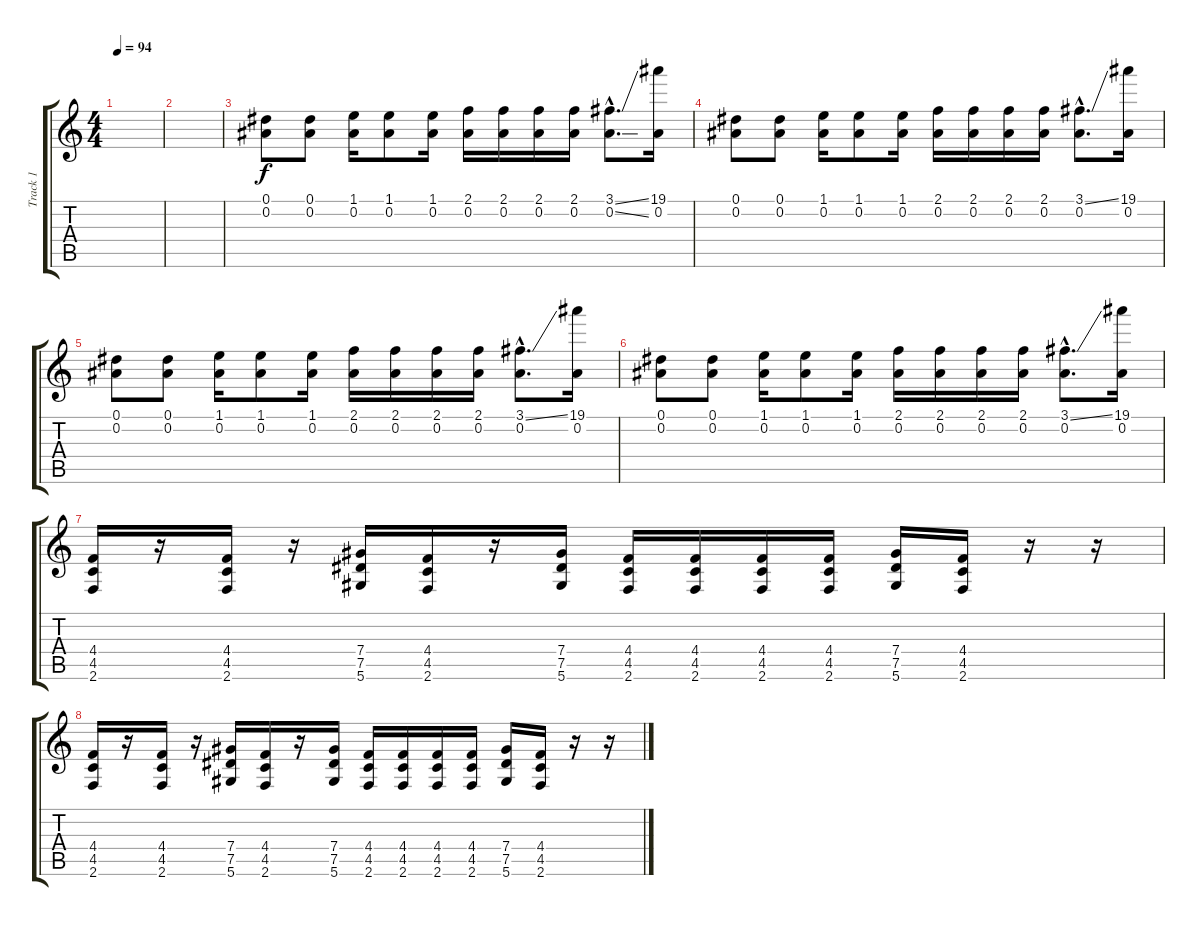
\track ("Track 1" "Track 1") {instrument overdrivenguitar}
\staff {score tabs}
\tuning (Eb4 Bb3 Gb3 Db3 Ab2 Eb2) {hide}
\ts (4 4)
\tempo 94
\clef g2
\ks c
|
|
(0.1 0.2).8 (0.1 0.2).8 (1.1 0.2).16 (1.1 0.2).8 (1.1 0.2).16 (2.1 0.2).16 (2.1 0.2).16 (2.1 0.2).16 (2.1 0.2).16 (3.1{ss hac} 0.2{ss hac}).8{d} (19.1 0.2).16 |
(0.1 0.2).8 (0.1 0.2).8 (1.1 0.2).16 (1.1 0.2).8 (1.1 0.2).16 (2.1 0.2).16 (2.1 0.2).16 (2.1 0.2).16 (2.1 0.2).16 (3.1{ss hac} 0.2{hac}).8{d} (19.1 0.2).16 |
(0.1 0.2).8 (0.1 0.2).8 (1.1 0.2).16 (1.1 0.2).8 (1.1 0.2).16 (2.1 0.2).16 (2.1 0.2).16 (2.1 0.2).16 (2.1 0.2).16 (3.1{ss hac} 0.2{hac}).8{d} (19.1 0.2).16 |
(0.1 0.2).8 (0.1 0.2).8 (1.1 0.2).16 (1.1 0.2).8 (1.1 0.2).16 (2.1 0.2).16 (2.1 0.2).16 (2.1 0.2).16 (2.1 0.2).16 (3.1{ss hac} 0.2{hac}).8{d} (19.1 0.2).16 |
(4.4 4.5 2.6).16 r.16 (4.4 4.5 2.6).16 r.16 (7.4 7.5 5.6).16 (4.4 4.5 2.6).16 r.16 (7.4 7.5 5.6).16 (4.4 4.5 2.6).16 (4.4 4.5 2.6).16 (4.4 4.5 2.6).16 (4.4 4.5 2.6).16 (7.4 7.5 5.6).16 (4.4 4.5 2.6).16 r.16 r.16 |
(4.4 4.5 2.6).16 r.16 (4.4 4.5 2.6).16 r.16 (7.4 7.5 5.6).16 (4.4 4.5 2.6).16 r.16 (7.4 7.5 5.6).16 (4.4 4.5 2.6).16 (4.4 4.5 2.6).16 (4.4 4.5 2.6).16 (4.4 4.5 2.6).16 (7.4 7.5 5.6).16 (4.4 4.5 2.6).16 r.16 r.16
